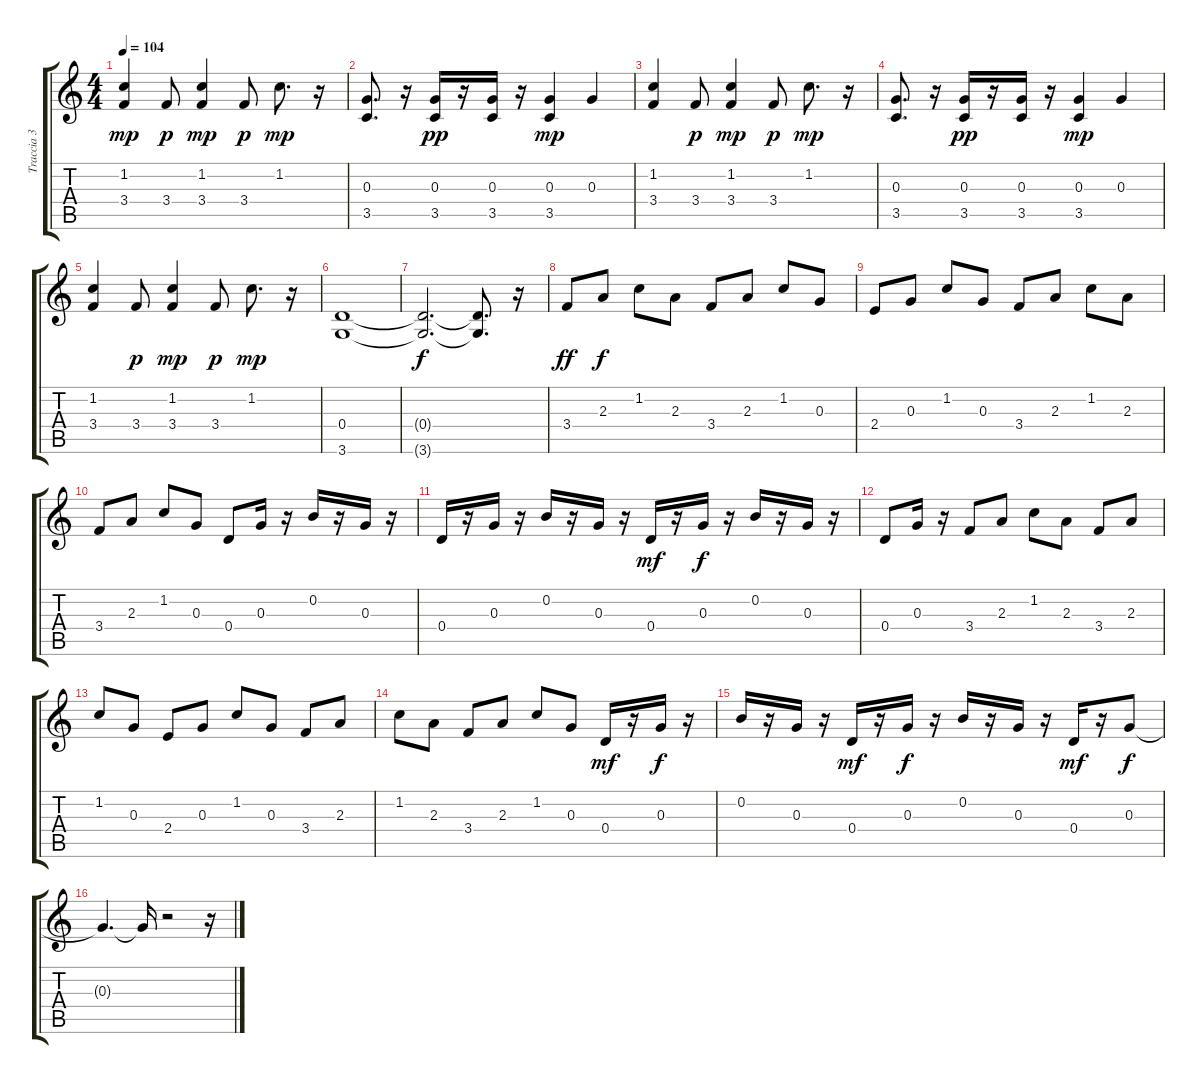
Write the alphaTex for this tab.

\track ("Traccia 3" "Traccia 3") {instrument overdrivenguitar}
\staff {score tabs}
\tuning (E4 B3 G3 D3 A2 E2) {hide}
\ts (4 4)
\tempo 104
\clef g2
\ks c
(1.2 3.4).4{dy mp} 3.4.8{dy p} (1.2 3.4).4{dy mp} 3.4.8{dy p} 1.2.8{d dy mp} r.16 |
(0.3 3.5).8{d} r.16 (0.3 3.5).16{dy pp} r.16 (0.3 3.5).16 r.16 (0.3 3.5).4{dy mp} 0.3.4 |
(1.2 3.4).4 3.4.8{dy p} (1.2 3.4).4{dy mp} 3.4.8{dy p} 1.2.8{d dy mp} r.16 |
(0.3 3.5).8{d} r.16 (0.3 3.5).16{dy pp} r.16 (0.3 3.5).16 r.16 (0.3 3.5).4{dy mp} 0.3.4 |
(1.2 3.4).4 3.4.8{dy p} (1.2 3.4).4{dy mp} 3.4.8{dy p} 1.2.8{d dy mp} r.16 |
(0.4 3.6).1 |
(0.4{t} 3.6{t}).2{d dy f} (0.4{t} 3.6{t}).8{d} r.16 |
3.4.8{dy ff} 2.3.8{dy f} 1.2.8 2.3.8 3.4.8 2.3.8 1.2.8 0.3.8 |
2.4.8 0.3.8 1.2.8 0.3.8 3.4.8 2.3.8 1.2.8 2.3.8 |
3.4.8 2.3.8 1.2.8 0.3.8 0.4.8 0.3.16 r.16 0.2.16 r.16 0.3.16 r.16 |
0.4.16 r.16 0.3.16 r.16 0.2.16 r.16 0.3.16 r.16 0.4.16{dy mf} r.16 0.3.16{dy f} r.16 0.2.16 r.16 0.3.16 r.16 |
0.4.8 0.3.16 r.16 3.4.8 2.3.8 1.2.8 2.3.8 3.4.8 2.3.8 |
1.2.8 0.3.8 2.4.8 0.3.8 1.2.8 0.3.8 3.4.8 2.3.8 |
1.2.8 2.3.8 3.4.8 2.3.8 1.2.8 0.3.8 0.4.16{dy mf} r.16 0.3.16{dy f} r.16 |
0.2.16 r.16 0.3.16 r.16 0.4.16{dy mf} r.16 0.3.16{dy f} r.16 0.2.16 r.16 0.3.16 r.16 0.4.16{dy mf} r.16 0.3.8{dy f} |
0.3{t}.4{d} 0.3{t}.16 r.2 r.16
